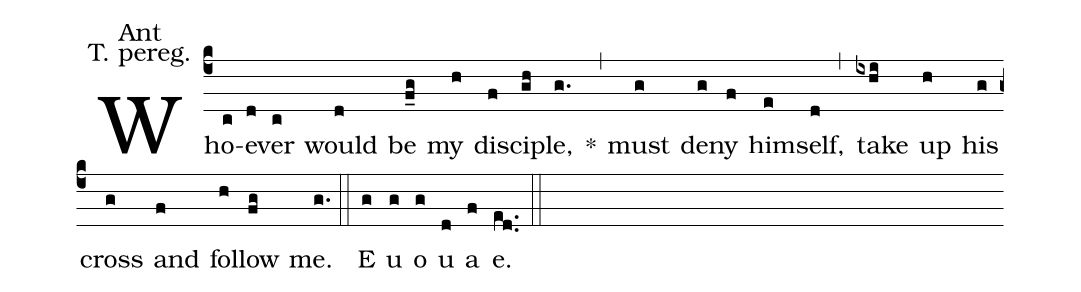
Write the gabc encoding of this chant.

annotation: Ant;
annotation: T. pereg.;
%%
(c4)
Who(c)ev(d)er(c) would(d) be(f_g) my(h) dis(f)ci(gh)ple,(g.) *(,)
must(g) de(g)ny(f) him(e)self,(d) (,)
take(ixhi) up(h) his(g) cross(g) and(f) fol(h)low(fg) me.(g.) (::)
E(g) u(g) o(g) u(d) a(f) e.(ed..) (::)
